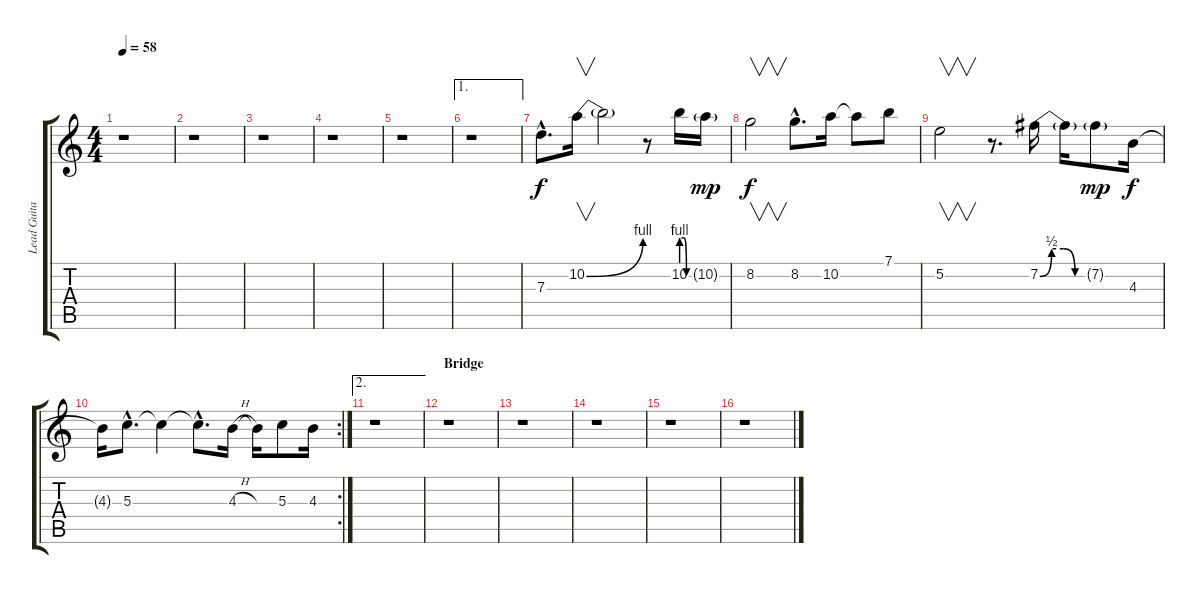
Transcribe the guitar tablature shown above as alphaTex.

\track ("Lead Guitar" "Lead Guita") {instrument distortionguitar}
\staff {score tabs}
\tuning (E4 B3 G3 D3 A2 E2) {hide}
\ts (4 4)
\tempo 58
\clef g2
\ks c
r.1{dy f} |
r.1 |
r.1 |
r.1 |
r.1 |
\ae 1
r.1 |
7.3{hac}.8{d} 10.2{be (bend 0 0 60 4)}.16{v} 10.2{t}.2 r.8 10.2{be (custom 0 4 20 4 40 0 60 0)}.16 10.2{g}.16{dy mp} |
8.2.2{v dy f} 8.2{hac}.8{d} 10.2.16 10.2{t}.8 7.1.8 |
5.2.2{v} r.8{d} 7.2{be (custom 0 0 15 2 30 2 45 0 60 0)}.16 7.2{t}.16 7.2{g}.8{dy mp} 4.3.16{dy f} |
\rc 2
4.3{t}.16 5.3{hac}.8{d} 5.3{t}.4 5.3{hac t}.8{d} 4.3{h}.16 4.3{t}.16 5.3.8 4.3.16 |
\ae 2
r.1 |
\section ("" "Bridge")
r.1 |
r.1 |
r.1 |
r.1 |
r.1
